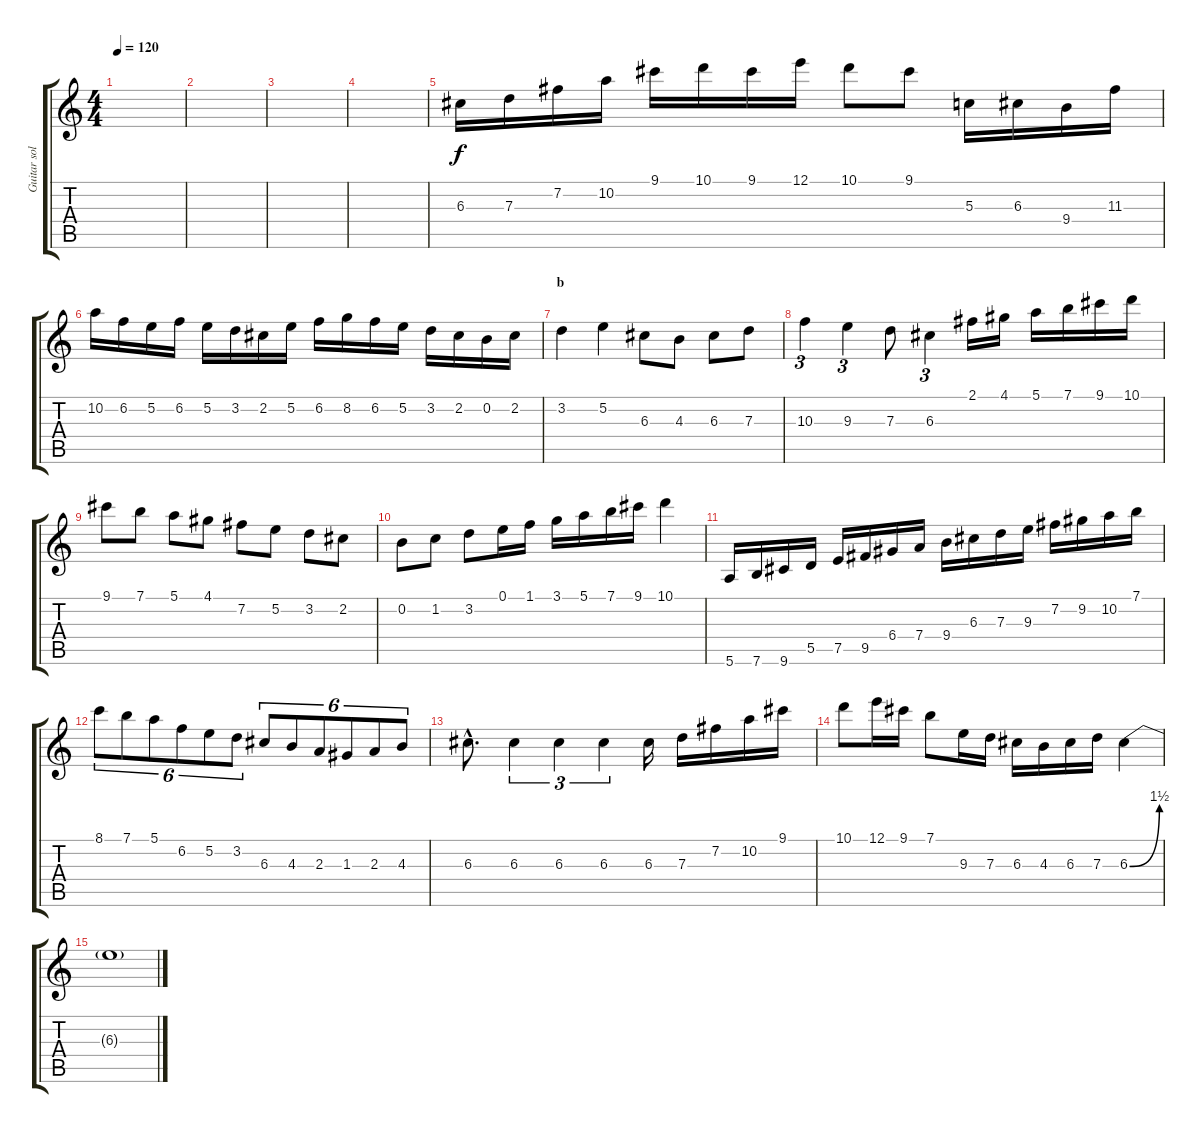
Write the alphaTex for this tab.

\track ("Guitar solo" "Guitar sol") {instrument acousticguitarsteel}
\staff {score tabs}
\tuning (E4 B3 G3 D3 A2 E2) {hide}
\ts (4 4)
\tempo 120
\clef g2
\ks c
|
|
|
|
6.3.16 7.3.16 7.2.16 10.2.16 9.1.16 10.1.16 9.1.16 12.1.16 10.1.8 9.1.8 5.3.16 6.3.16 9.4.16 11.3.16 |
10.2.16 6.2.16 5.2.16 6.2.16 5.2.16 3.2.16 2.2.16 5.2.16 6.2.16 8.2.16 6.2.16 5.2.16 3.2.16 2.2.16 0.2.16 2.2.16 |
\section ("" "b")
3.2.4 5.2.4 6.3.8 4.3.8 6.3.8 7.3.8 |
10.3.4{tu (3 2)} 9.3.4{tu (3 2)} 7.3.8 6.3.4{tu (3 2)} 2.1.16 4.1.16 5.1.16 7.1.16 9.1.16 10.1.16 |
9.1.8 7.1.8 5.1.8 4.1.8 7.2.8 5.2.8 3.2.8 2.2.8 |
0.2.8 1.2.8 3.2.8 0.1.16 1.1.16 3.1.16 5.1.16 7.1.16 9.1.16 10.1.4 |
5.6.16 7.6.16 9.6.16 5.5.16 7.5.16 9.5.16 6.4.16 7.4.16 9.4.16 6.3.16 7.3.16 9.3.16 7.2.16 9.2.16 10.2.16 7.1.16 |
8.1.8{tu (6 4)} 7.1.8{tu (6 4)} 5.1.8{tu (6 4)} 6.2.8{tu (6 4)} 5.2.8{tu (6 4)} 3.2.8{tu (6 4)} 6.3.8{tu (6 4)} 4.3.8{tu (6 4)} 2.3.8{tu (6 4)} 1.3.8{tu (6 4)} 2.3.8{tu (6 4)} 4.3.8{tu (6 4)} |
6.3{hac}.8{d} 6.3.4{tu (3 2)} 6.3.4{tu (3 2)} 6.3.4{tu (3 2)} 6.3.16 7.3.16 7.2.16 10.2.16 9.1.16 |
10.1.8 12.1.16 9.1.16 7.1.8 9.3.16 7.3.16 6.3.16 4.3.16 6.3.16 7.3.16 6.3{be (bend 0 0 60 6)}.4 |
6.3{t}.1
